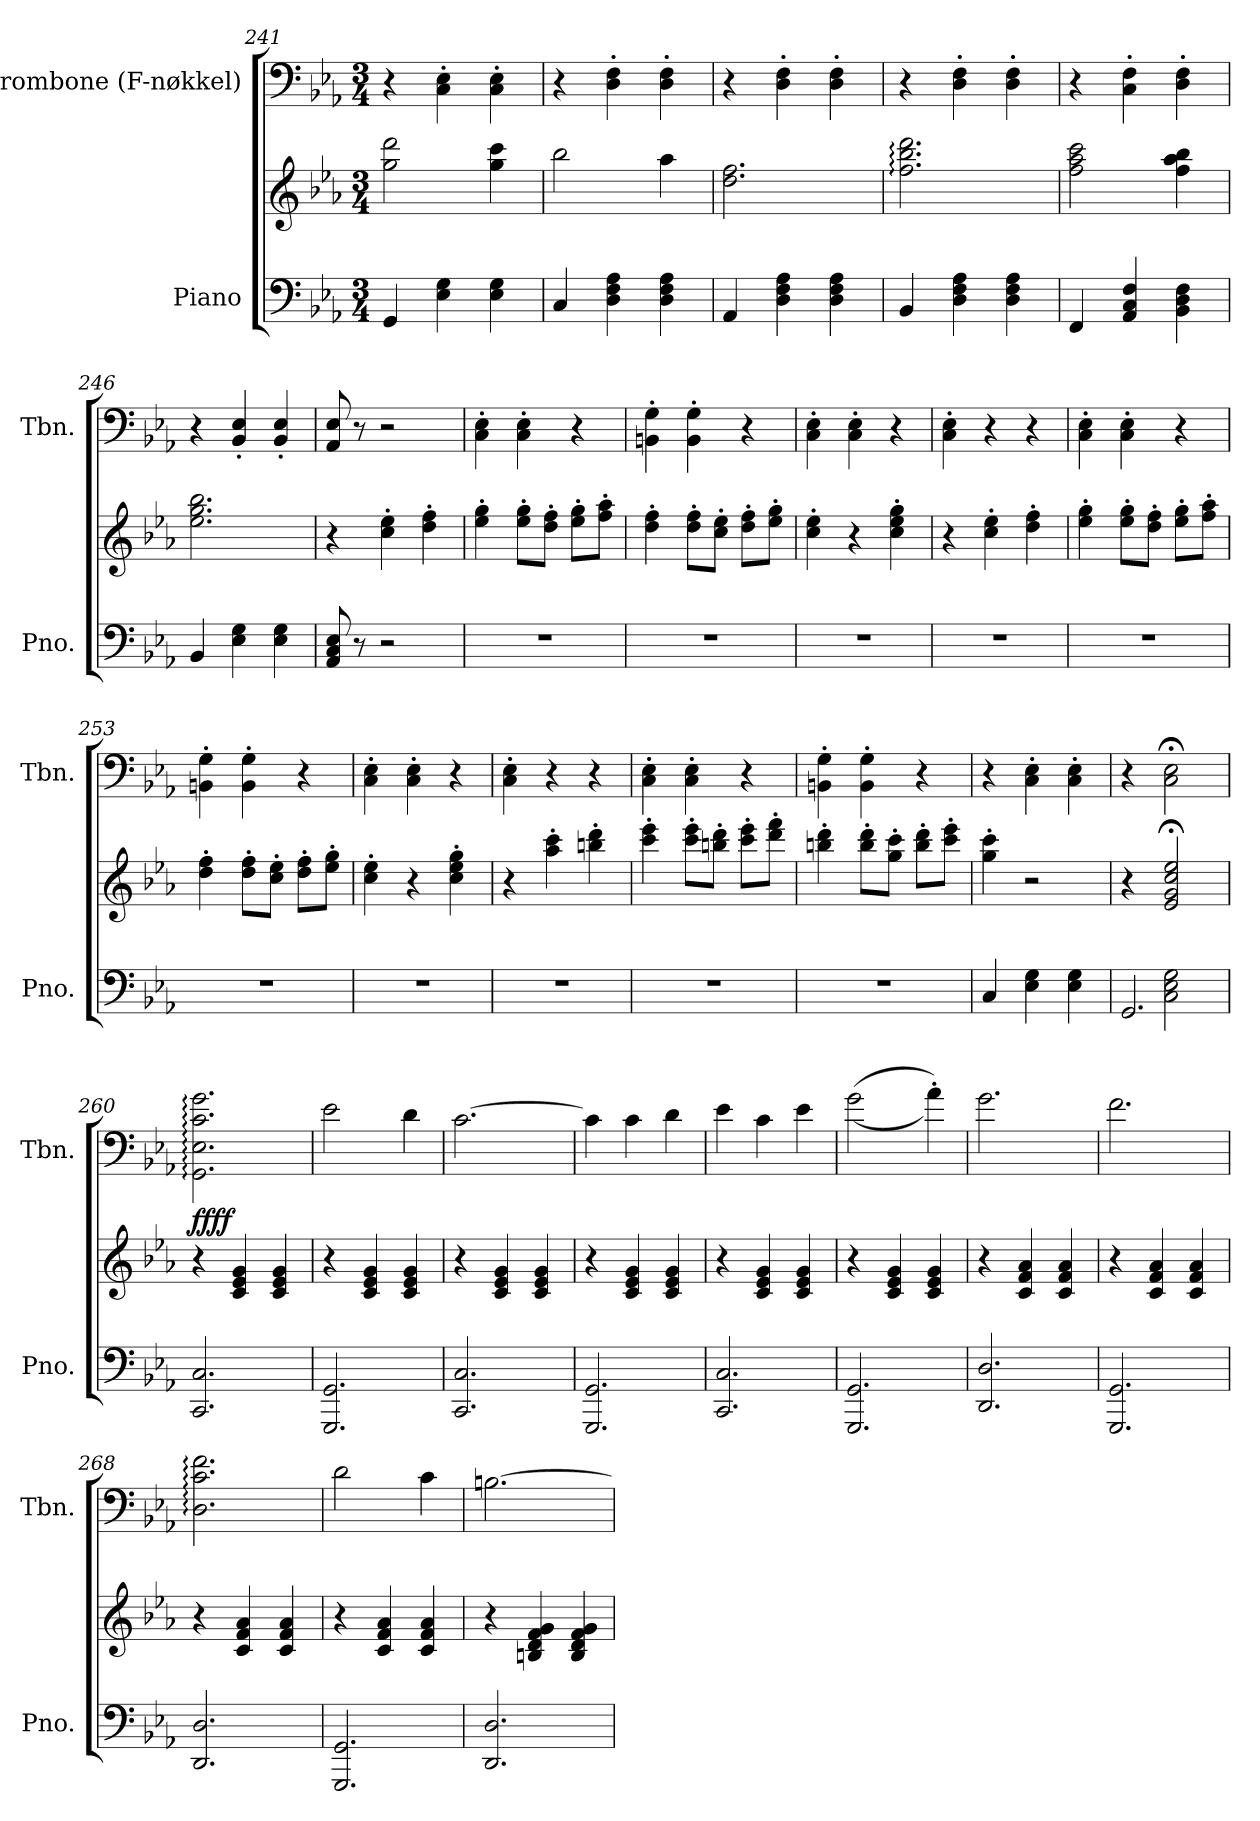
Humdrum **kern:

**kern	**kern	**dynam	**kern
*part2	*part2	*part2	*part1
*staff3	*staff2	*staff2/3	*staff1
*I"Piano	*	*	*I"Trombone (F-nøkkel)
*I'Pno.	*	*	*I'Tbn.
*clefF4	*clefG2	*	*clefF4
*	*	*	*ITrd-7c-12
*k[b-e-a-]	*k[b-e-a-]	*	*k[b-e-a-]
*M3/4	*M3/4	*	*M3/4
=241	=241	=241	=241
4GG/	2gg\ 2ddd\	.	4r
4E-\ 4G\	.	.	4c\' 4e-\'
4E-\ 4G\	4gg\ 4ccc\	.	4c\' 4e-\'
=242	=242	=242	=242
4C/	2bb-\	.	4r
4D\ 4F\ 4A-\	.	.	4d\' 4f\'
4D\ 4F\ 4A-\	4aa-\	.	4d\' 4f\'
=243	=243	=243	=243
4AA-/	2.dd\ 2.ff\	.	4r
4D\ 4F\ 4A-\	.	.	4d\' 4f\'
4D\ 4F\ 4A-\	.	.	4d\' 4f\'
=244	=244	=244	=244
4BB-/	2.ff\: 2.bb-\: 2.ddd\:	.	4r
4D\ 4F\ 4A-\	.	.	4d\' 4f\'
4D\ 4F\ 4A-\	.	.	4d\' 4f\'
=245	=245	=245	=245
4FF/	2ff\ 2aa-\ 2ccc\	.	4r
4AA-/ 4C/ 4F/	.	.	4c\' 4f\'
4BB-\ 4D\ 4F\	4ff\ 4aa-\ 4bb-\	.	4d\' 4f\'
=246	=246	=246	=246
4BB-/	2.ee-\ 2.gg\ 2.bb-\	.	4r
4E-\ 4G\	.	.	4B-/' 4e-/'
4E-\ 4G\	.	.	4B-/' 4e-/'
=247	=247	=247	=247
8AA-/ 8C/ 8E-/	4r	.	8A-/ 8e-/
8r	.	.	8r
2r	4cc\' 4ee-\'	.	2r
.	4dd\' 4ff\'	.	.
=248	=248	=248	=248
2.r	4ee-\' 4gg\'	.	4c\' 4e-\'
.	8ee-\' 8gg\'L	.	4c\' 4e-\'
.	8dd\' 8ff\'J	.	.
.	8ee-\' 8gg\'L	.	4r
.	8ff\' 8aa-\'J	.	.
!!LO:LB:g=z
=249	=249	=249	=249
2.r	4dd\' 4ff\'	.	4Bn\' 4g\'
.	8dd\' 8ff\'L	.	4B\' 4g\'
.	8cc\' 8ee-\'J	.	.
.	8dd\' 8ff\'L	.	4r
.	8ee-\' 8gg\'J	.	.
=250	=250	=250	=250
2.r	4cc\' 4ee-\'	.	4c\' 4e-\'
.	4r	.	4c\' 4e-\'
.	4cc\' 4ee-\' 4gg\'	.	4r
=251	=251	=251	=251
2.r	4r	.	4c\' 4e-\'
.	4cc\' 4ee-\'	.	4r
.	4dd\' 4ff\'	.	4r
=252	=252	=252	=252
2.r	4ee-\' 4gg\'	.	4c\' 4e-\'
.	8ee-\' 8gg\'L	.	4c\' 4e-\'
.	8dd\' 8ff\'J	.	.
.	8ee-\' 8gg\'L	.	4r
.	8ff\' 8aa-\'J	.	.
=253	=253	=253	=253
2.r	4dd\' 4ff\'	.	4Bn\' 4g\'
.	8dd\' 8ff\'L	.	4B\' 4g\'
.	8cc\' 8ee-\'J	.	.
.	8dd\' 8ff\'L	.	4r
.	8ee-\' 8gg\'J	.	.
=254	=254	=254	=254
2.r	4cc\' 4ee-\'	.	4c\' 4e-\'
.	4r	.	4c\' 4e-\'
.	4cc\' 4ee-\' 4gg\'	.	4r
=255	=255	=255	=255
2.r	4r	.	4c\' 4e-\'
.	4aa-\' 4ccc\'	.	4r
.	4bbn\' 4ddd\'	.	4r
=256	=256	=256	=256
2.r	4ccc\' 4eee-\'	.	4c\' 4e-\'
.	8ccc\' 8eee-\'L	.	4c\' 4e-\'
.	8bbn\' 8ddd\'J	.	.
.	8ccc\' 8eee-\'L	.	4r
.	8ddd\' 8fff\'J	.	.
=257	=257	=257	=257
2.r	4bbn\' 4ddd\'	.	4Bn\' 4g\'
.	8bb\' 8ddd\'L	.	4B\' 4g\'
.	8gg\' 8ccc\'J	.	.
.	8bb\' 8ddd\'L	.	4r
.	8ccc\' 8eee-\'J	.	.
!!LO:PB:g=z
=258	=258	=258	=258
4C/	4gg\' 4ccc\'	.	4r
4E-\ 4G\	2r	.	4c\' 4e-\'
4E-\ 4G\	.	.	4c\' 4e-\'
=259	=259	=259	=259
*^	*	*	*
2.GG/	4ryy	4r	.	4r
.	2C\ 2E-\ 2G\	2e-/;< 2g/;< 2cc/;< 2ee-/;<	.	2c\;< 2e-\;<
=260	=260	=260	=260	=260
!	!	!	!LO:DY:b=2	!
!	!	!	!LO:DY:n=1:a	!
!	!	!	!LO:DY:n=2:b	!
*v	*v	*	*	*
2.CC/ 2.C/	4r	f ff f	2.G\: 2.e-\: 2.cc\: 2.gg\:
.	4c/ 4e-/ 4g/	.	.
.	4c/ 4e-/ 4g/	.	.
=261	=261	=261	=261
2.GGG/ 2.GG/	4r	.	2ee-\
.	4c/ 4e-/ 4g/	.	.
.	4c/ 4e-/ 4g/	.	4dd\
=262	=262	=262	=262
2.CC/ 2.C/	4r	.	[2.cc\
.	4c/ 4e-/ 4g/	.	.
.	4c/ 4e-/ 4g/	.	.
=263	=263	=263	=263
2.GGG/ 2.GG/	4r	.	4cc\]
.	4c/ 4e-/ 4g/	.	4cc\
.	4c/ 4e-/ 4g/	.	4dd\
=264	=264	=264	=264
2.CC/ 2.C/	4r	.	4ee-\
.	4c/ 4e-/ 4g/	.	4cc\
.	4c/ 4e-/ 4g/	.	4ee-\
=265	=265	=265	=265
2.GGG/ 2.GG/	4r	.	(>(>2gg\
.	4c/ 4e-/ 4g/	.	.
.	4c/ 4e-/ 4g/	.	4aa-'\))
=266	=266	=266	=266
2.DD/ 2.D/	4r	.	2.gg\
.	4c/ 4f/ 4a-/	.	.
.	4c/ 4f/ 4a-/	.	.
=267	=267	=267	=267
2.GGG/ 2.GG/	4r	.	2.ff\
.	4c/ 4f/ 4a-/	.	.
.	4c/ 4f/ 4a-/	.	.
=268	=268	=268	=268
2.DD/ 2.D/	4r	.	2.d\: 2.cc\: 2.ff\:
.	4c/ 4f/ 4a-/	.	.
.	4c/ 4f/ 4a-/	.	.
!!LO:LB:g=z
=269	=269	=269	=269
2.GGG/ 2.GG/	4r	.	2dd\
.	4c/ 4f/ 4a-/	.	.
.	4c/ 4f/ 4a-/	.	4cc\
=270	=270	=270	=270
2.DD/ 2.D/	4r	.	[2.bn\
.	4Bn/ 4d/ 4f/ 4g/	.	.
.	4B/ 4d/ 4f/ 4g/	.	.
=	=	=	=
*-	*-	*-	*-
